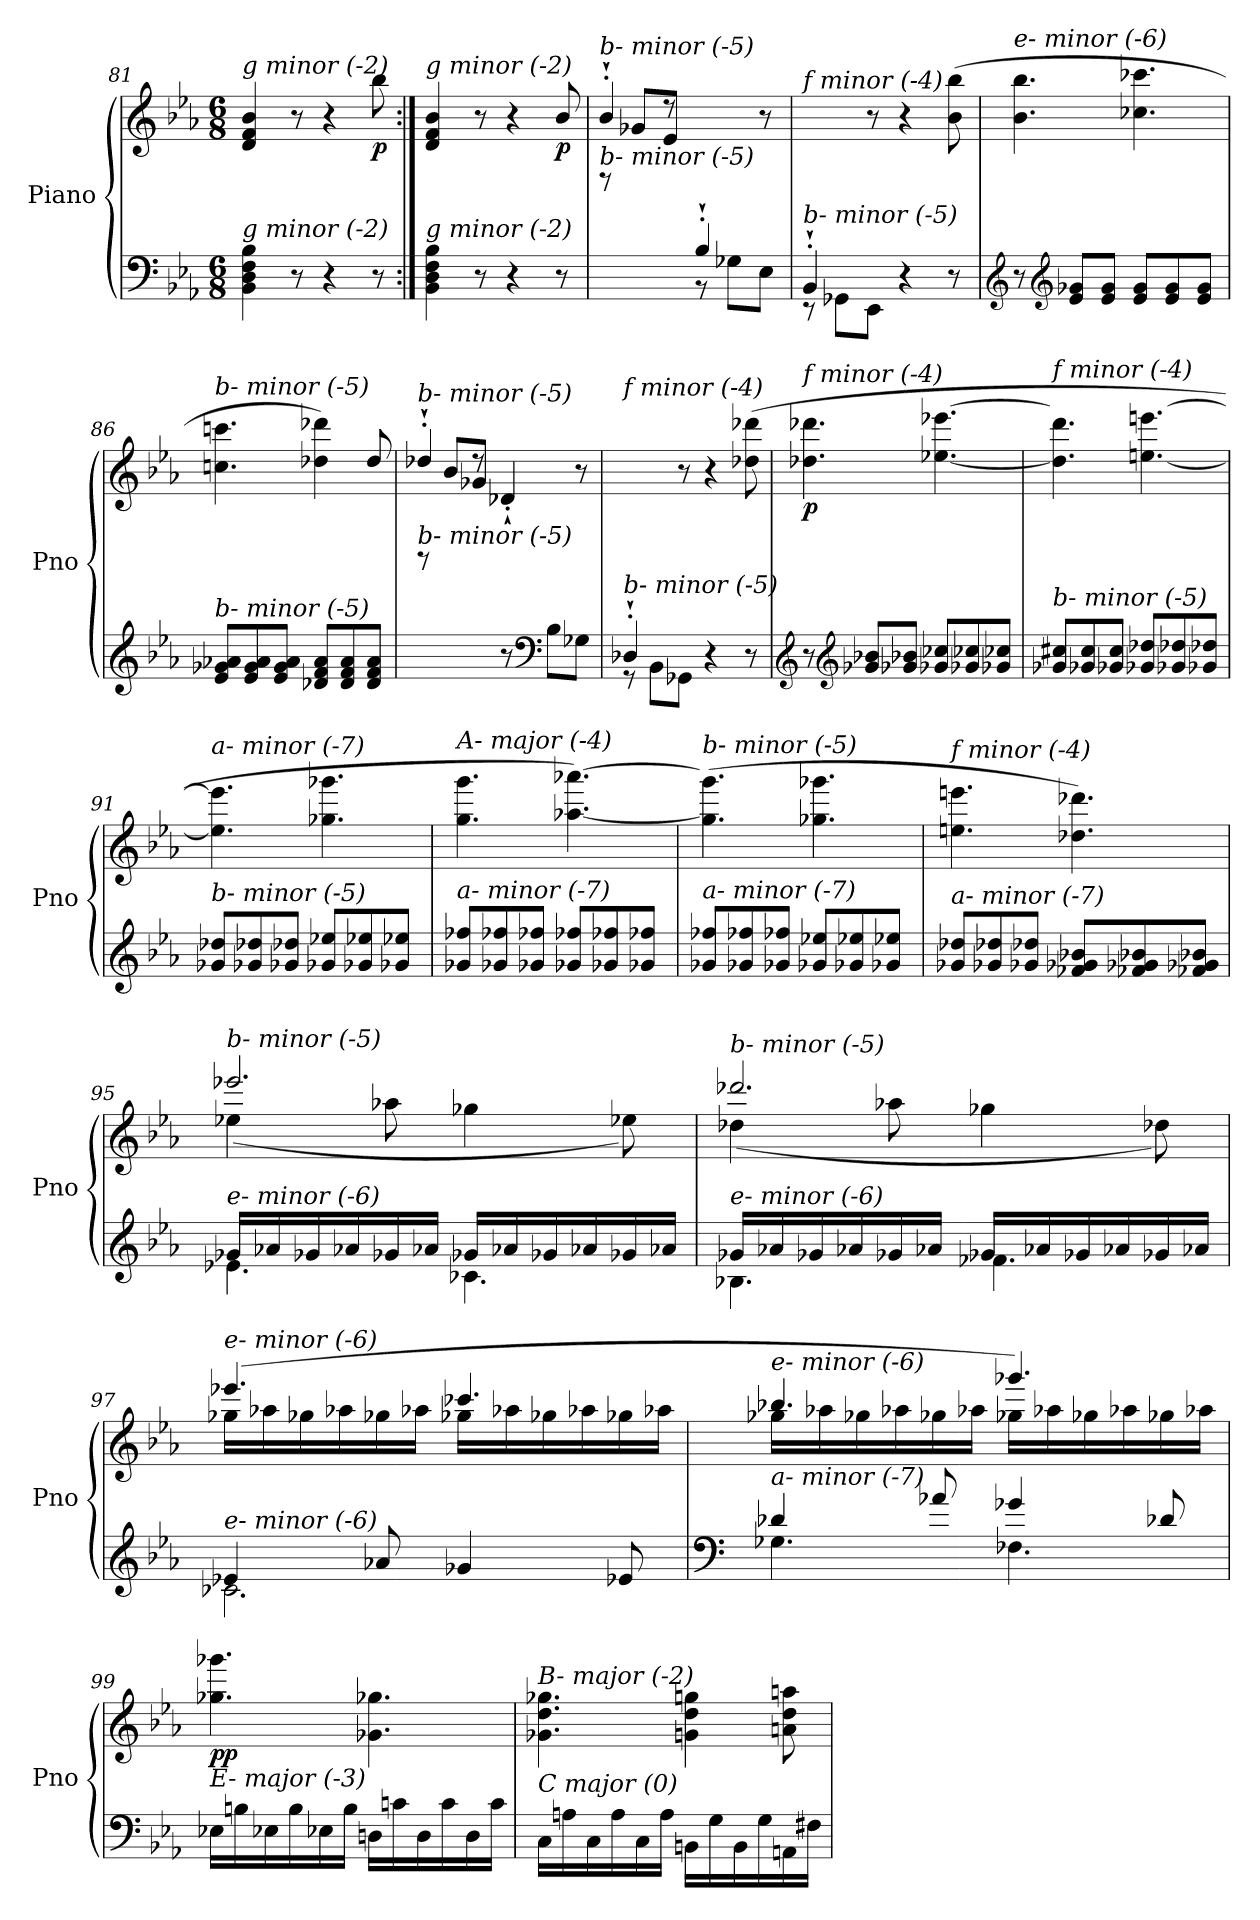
**kern	**kern	**dynam
*part1	*part1	*part1
*staff2	*staff1	*staff1/2
*I"Piano	*	*
*I'Pno	*	*
*clefF4	*clefG2	*
*k[b-e-a-]	*k[b-e-a-]	*
*M6/8	*M6/8	*
=81	=81	=81
!	!LO:TX:i:t=g minor (-2)	!
!LO:TX:i:t=g minor (-2)	!	!
4BB-\ 4D\ 4F\ 4B-\	4d/ 4f/ 4b-/	.
8r	8r	.
4r	4r	.
!	!	!LO:DY:b
8r	8bb-\	p
!!LO:PB:g=z
=82:|!	=82:|!	=82:|!
!	!LO:TX:i:t=g minor (-2)	!
!LO:TX:i:t=g minor (-2)	!	!
4BB-\ 4D\ 4F\ 4B-\	4d/ 4f/ 4b-/	.
8r	8r	.
4r	4r	.
!	!	!LO:DY:b
8r	8b-/	p
=83	=83	=83
*^	*^	*
!	!	!LO:TX:i:t=b- minor (-5)	!	!
!LO:TX:i:t=b- minor (-5)	!	!	!	!
4.ryy	8raa	4b-`'/	8ryy	.
.	4ryy	.	8g-X/L	.
.	.	8r	8e-/J	.
4B-`'/	8r	4ryy	4.ryy	.
.	8G-X\L	.	.	.
8ryy	8E-\J	8r	.	.
*	*	*v	*v	*
=84	=84	=84	=84
!	!	!LO:TX:i:t=f minor (-4)	!
!LO:TX:i:t=b- minor (-5)	!	!	!
4BB-`'/	8rEE	4ryy	.
.	8GG-X\L	.	.
2ryy	8EE-\J	8r	.
.	4r	4r	.
.	8r	(8b-\ 8bb-\	.
=85	=85	=85	=85
!	!	!LO:TX:i:t=e- minor (-6)	!
!LO:TX:i:t=b- minor (-5)	!	!	!
*v	*v	*	*
8r	4.b-\ 4.bb-\	.
*clefG2	*	*
8e-/ 8g-X/L	.	.
8e-/ 8g-/J	.	.
8e-/ 8g-/L	4.cc-X\ 4.ccc-X\	.
8e-/ 8g-/	.	.
8e-/ 8g-/J	.	.
=86	=86	=86
!	!LO:TX:i:t=b- minor (-5)	!
!LO:TX:i:t=b- minor (-5)	!	!
8e-/ 8g-X/ 8a-X/L	4.ccn\ 4.cccn\	.
8e-/ 8g-/ 8a-/	.	.
8e-/ 8g-/ 8a-/J	.	.
8d-X/ 8f/ 8a-/L	4dd-X\ 4ddd-X\)	.
8d-/ 8f/ 8a-/	.	.
8d-/ 8f/ 8a-/J	8dd-/	.
=87	=87	=87
*	*^	*
!	!LO:TX:i:t=b- minor (-5)	!	!
!LO:TX:i:t=b- minor (-5)	!	!	!
8rffff	4dd-X`'/	8ryy	.
4ryy	.	8b-/L	.
.	8rdd	8g-X/J	.
8r	4d-X`'/	4.ryy	.
*clefF4	*	*	*
8B-\L	.	.	.
8G-X\J	8r	.	.
*	*v	*v	*
!!LO:LB:g=z
=88	=88	=88
*^	*	*
!	!	!LO:TX:i:t=f minor (-4)	!
!LO:TX:i:t=b- minor (-5)	!	!	!
4D-X`'/	8rGG	4ryy	.
.	8BB-\L	.	.
2ryy	8GG-X\J	8r	.
.	4r	4r	.
.	8r	(8dd-Xi\ 8ddd-Xi\	.
=89	=89	=89	=89
!	!	!LO:TX:i:t=f minor (-4)	!
!LO:TX:i:t=e- minor (-6)	!	!	!
!	!	!	!LO:DY:b
*v	*v	*	*
8r	4.dd-Xi\ 4.ddd-Xi\	p
*clefG2	*	*
8g-Xi/ 8b-Xi/L	.	.
8g-Xi/ 8b-Xi/J	.	.
8g-Xi/ 8cc-Xi/L	[4.ee-Xi\ [4.eee-Xi\	.
8g-Xi/ 8cc-Xi/	.	.
8g-Xi/ 8cc-Xi/J	.	.
=90	=90	=90
!	!LO:TX:i:t=f minor (-4)	!
!LO:TX:i:t=b- minor (-5)	!	!
8g-Xi/ 8cc#Xi/L	4.dd#\] 4.ddd#\]	.
8g-Xi/ 8cc#i/	.	.
8g-Xi/ 8cc#i/J	.	.
8g-Xi/ 8dd-Xi/L	[4.een\ [4.eeen\	.
8g-Xi/ 8dd-Xi/	.	.
8g-Xi/ 8dd-Xi/J	.	.
=91	=91	=91
!	!LO:TX:i:t=a- minor (-7)	!
!LO:TX:i:t=b- minor (-5)	!	!
8g-Xi/ 8dd-Xi/L	4.ee\] 4.eee\]	.
8g-Xi/ 8dd-Xi/	.	.
8g-Xi/ 8dd-Xi/J	.	.
8g-Xi/ 8ee-Xi/L	4.gg-Xi\ 4.ggg-Xi\	.
8g-Xi/ 8ee-Xi/	.	.
8g-Xi/ 8ee-Xi/J	.	.
=92	=92	=92
!	!LO:TX:i:t=A- major (-4)	!
!LO:TX:i:t=a- minor (-7)	!	!
8g-Xi/ 8ff-Xi/L	4.gg\ 4.ggg\	.
8g-Xi/ 8ff-Xi/	.	.
8g-Xi/ 8ff-Xi/J	.	.
8g-Xi/ 8ff-Xi/L	[4.aa-Xi\ [4.aaa-Xi\)	.
8g-Xi/ 8ff-Xi/	.	.
8g-Xi/ 8ff-Xi/J	.	.
!!LO:LB:g=z
=93	=93	=93
!	!LO:TX:i:t=b- minor (-5)	!
!LO:TX:i:t=a- minor (-7)	!	!
8g-Xi/ 8ff-Xi/L	(4.gg#\] 4.ggg#\]	.
8g-Xi/ 8ff-Xi/	.	.
8g-Xi/ 8ff-Xi/J	.	.
8g-Xi/ 8ee-Xi/L	4.gg-Xi\ 4.ggg-Xi\	.
8g-Xi/ 8ee-Xi/	.	.
8g-Xi/ 8ee-Xi/J	.	.
=94	=94	=94
!	!LO:TX:i:t=f minor (-4)	!
!LO:TX:i:t=a- minor (-7)	!	!
8g-Xi/ 8dd-Xi/L	4.een\ 4.eeen\	.
8g-Xi/ 8dd-Xi/	.	.
8g-Xi/ 8dd-Xi/J	.	.
8f-Xi/ 8g-Xi/ 8b-Xi/L	4.dd-Xi\ 4.ddd-Xi\)	.
8f-Xi/ 8g-Xi/ 8b-Xi/	.	.
8f-Xi/ 8g-Xi/ 8b-Xi/J	.	.
=95	=95	=95
*^	*^	*
!	!	!LO:TX:i:t=b- minor (-5)	!	!
!LO:TX:i:t=e- minor (-6)	!	!	!	!
16g-Xi/LL	4.e-Xi\	2.eee-Xi/	(4ee-Xi\	.
16a-Xi/	.	.	.	.
16g-Xi/	.	.	.	.
16a-Xi/	.	.	.	.
16g-Xi/	.	.	8aa-Xi\	.
16a-Xi/JJ	.	.	.	.
16g-Xi/LL	4.c-Xi\	.	4gg-Xi\	.
16a-Xi/	.	.	.	.
16g-Xi/	.	.	.	.
16a-Xi/	.	.	.	.
16g-Xi/	.	.	8ee-Xi\)	.
16a-Xi/JJ	.	.	.	.
=96	=96	=96	=96	=96
!	!	!LO:TX:i:t=b- minor (-5)	!	!
!LO:TX:i:t=e- minor (-6)	!	!	!	!
16g-Xi/LL	4.B-Xi\	2.ddd-Xi/	(4dd-Xi\	.
16a-Xi/	.	.	.	.
16g-Xi/	.	.	.	.
16a-Xi/	.	.	.	.
16g-Xi/	.	.	8aa-Xi\	.
16a-Xi/JJ	.	.	.	.
16g-Xi/LL	4.f-Xi\	.	4gg-Xi\	.
16a-Xi/	.	.	.	.
16g-Xi/	.	.	.	.
16a-Xi/	.	.	.	.
16g-Xi/	.	.	8dd-Xi\)	.
16a-Xi/JJ	.	.	.	.
!!LO:LB:g=z	!!
=97	=97	=97	=97	=97
!	!	!LO:TX:i:t=e- minor (-6)	!	!
!LO:TX:i:t=e- minor (-6)	!	!	!	!
4e-Xi/	2.c-Xi\	(4.eee-Xi/	16gg-Xi\LL	.
.	.	.	16aa-Xi\	.
.	.	.	16gg-Xi\	.
.	.	.	16aa-Xi\	.
8a-Xi/	.	.	16gg-Xi\	.
.	.	.	16aa-Xi\JJ	.
4g-Xi/	.	4.ccc-Xi/	16gg-Xi\LL	.
.	.	.	16aa-Xi\	.
.	.	.	16gg-Xi\	.
.	.	.	16aa-Xi\	.
8e-Xi/	.	.	16gg-Xi\	.
.	.	.	16aa-Xi\JJ	.
=98	=98	=98	=98	=98
*clefF4	*	*	*	*
!	!	!LO:TX:i:t=e- minor (-6)	!	!
!LO:TX:i:t=a- minor (-7)	!	!	!	!
4d-Xi/	4.G-Xi\	4.bb-Xi/	16gg-Xi\LL	.
.	.	.	16aa-Xi\	.
.	.	.	16gg-Xi\	.
.	.	.	16aa-Xi\	.
8a-Xi/	.	.	16gg-Xi\	.
.	.	.	16aa-Xi\JJ	.
4g-Xi/	4.F-Xi\	4.ggg-Xi/)	16gg-Xi\LL	.
.	.	.	16aa-Xi\	.
.	.	.	16gg-Xi\	.
.	.	.	16aa-Xi\	.
8d-Xi/	.	.	16gg-Xi\	.
.	.	.	16aa-Xi\JJ	.
*v	*v	*	*	*
=99	=99	=99	=99
!	!LO:TX:i:t=e- minor (-6)	!	!
!LO:TX:i:t=E- major (-3)	!	!	!
!	!	!	!LO:DY:b
*	*v	*v	*
16E-Xi\LL	4.gg-Xi\ 4.ggg-Xi\	pp
16Bn\	.	.
16E-Xi\	.	.
16B\	.	.
16E-Xi\	.	.
16B\JJ	.	.
16Dn\LL	4.g-Xi\ 4.gg-Xi\	.
16cn\	.	.
16D\	.	.
16c\	.	.
16D\	.	.
16c\JJ	.	.
!!LO:LB:g=z
=100	=100	=100
!	!LO:TX:i:t=B- major (-2)	!
!LO:TX:i:t=C major (0)	!	!
16C\LL	4.g-Xi\ 4.dd\ 4.gg-Xi\	.
16An\	.	.
16C\	.	.
16A\	.	.
16C\	.	.
16A\JJ	.	.
16BBn\LL	4g\ 4dd\ 4gg\	.
16G\	.	.
16BB\	.	.
16G\	.	.
16AAn\	8an\ 8dd\ 8aan\	.
16F#X\JJ	.	.
=	=	=
*-	*-	*-
